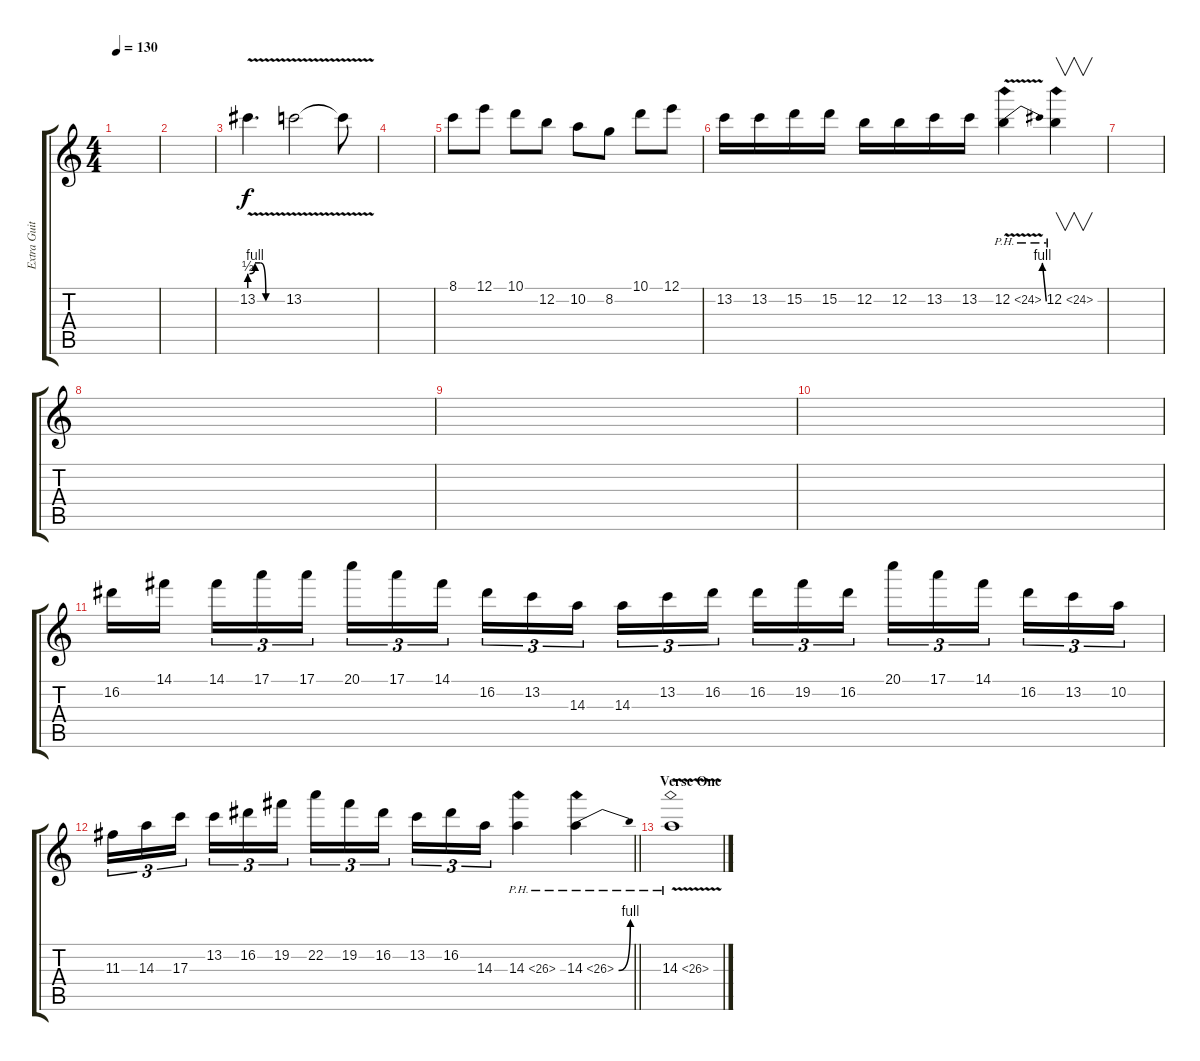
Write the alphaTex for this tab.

\track ("Extra Guitar" "Extra Guit") {instrument distortionguitar}
\staff {score tabs}
\tuning (E4 B3 G3 D3 A2 E2) {hide}
\ts (4 4)
\tempo 130
\clef g2
\ks c
|
|
13.2{be (custom 0 2 10 4 20 4 30 0 60 0) v}.4{d} 13.2{v}.2 13.2{t}.8 |
|
8.1.8 12.1.8 10.1.8 12.2.8 10.2.8 8.2.8 10.1.8 12.1.8 |
13.2.16 13.2.16 15.2.16 15.2.16 12.2.16 12.2.16 13.2.16 13.2.16 12.2{be (bend 0 0 60 4) ph 12 v}.4 12.2{ph 12}.4{v} |
|
|
|
|
16.2.16 14.1.16{beam splitsecondary} 14.1.16{tu (3 2)} 17.1.16{tu (3 2)} 17.1.16{tu (3 2)} 20.1.16{tu (3 2)} 17.1.16{tu (3 2)} 14.1.16{tu (3 2) beam splitsecondary} 16.2.16{tu (3 2)} 13.2.16{tu (3 2)} 14.3.16{tu (3 2)} 14.3.16{tu (3 2)} 13.2.16{tu (3 2)} 16.2.16{tu (3 2) beam splitsecondary} 16.2.16{tu (3 2)} 19.2.16{tu (3 2)} 16.2.16{tu (3 2)} 20.1.16{tu (3 2)} 17.1.16{tu (3 2)} 14.1.16{tu (3 2) beam splitsecondary} 16.2.16{tu (3 2)} 13.2.16{tu (3 2)} 10.2.16{tu (3 2)} |
\barLineRight lightlight
11.3.16{tu (3 2)} 14.3.16{tu (3 2)} 17.3.16{tu (3 2) beam splitsecondary} 13.2.16{tu (3 2)} 16.2.16{tu (3 2)} 19.2.16{tu (3 2)} 22.2.16{tu (3 2)} 19.2.16{tu (3 2)} 16.2.16{tu (3 2) beam splitsecondary} 13.2.16{tu (3 2)} 16.2.16{tu (3 2)} 14.3.16{tu (3 2)} 14.3{ph 12}.4 14.3{be (bend 0 0 60 4) ph 12}.4 |
\section ("" "Verse One")
14.3{ph 12 v}.1
